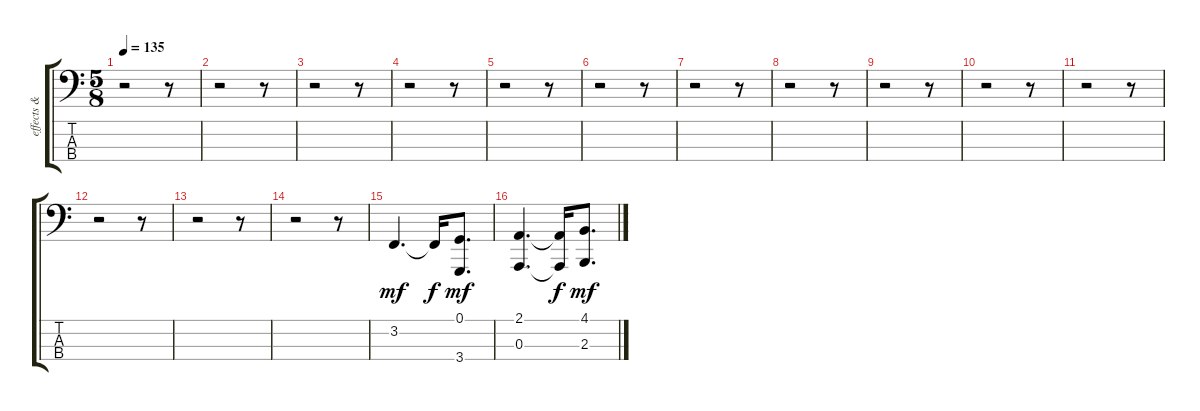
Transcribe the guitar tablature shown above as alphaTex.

\track ("effects & Bass      " "effects & ") {instrument synthvoice}
\staff {score tabs}
\tuning (G2 D2 A1 E1) {hide}
\ts (5 8)
\tempo 135
\clef f4
\ks c
r.2{dy fff} r.8 |
r.2 r.8 |
r.2 r.8 |
r.2 r.8 |
r.2 r.8 |
r.2 r.8 |
r.2 r.8 |
r.2 r.8 |
r.2 r.8 |
r.2 r.8 |
r.2 r.8 |
r.2 r.8 |
r.2 r.8 |
r.2 r.8 |
3.2.4{d dy mf volume 12 instrument electricbassfinger} 3.2{t}.16{dy f} (0.1 3.4).8{d dy mf volume 14} |
(2.1 0.3).4{d} (2.1{t} 0.3{t}).16{dy f} (4.1 2.3).8{d dy mf}
